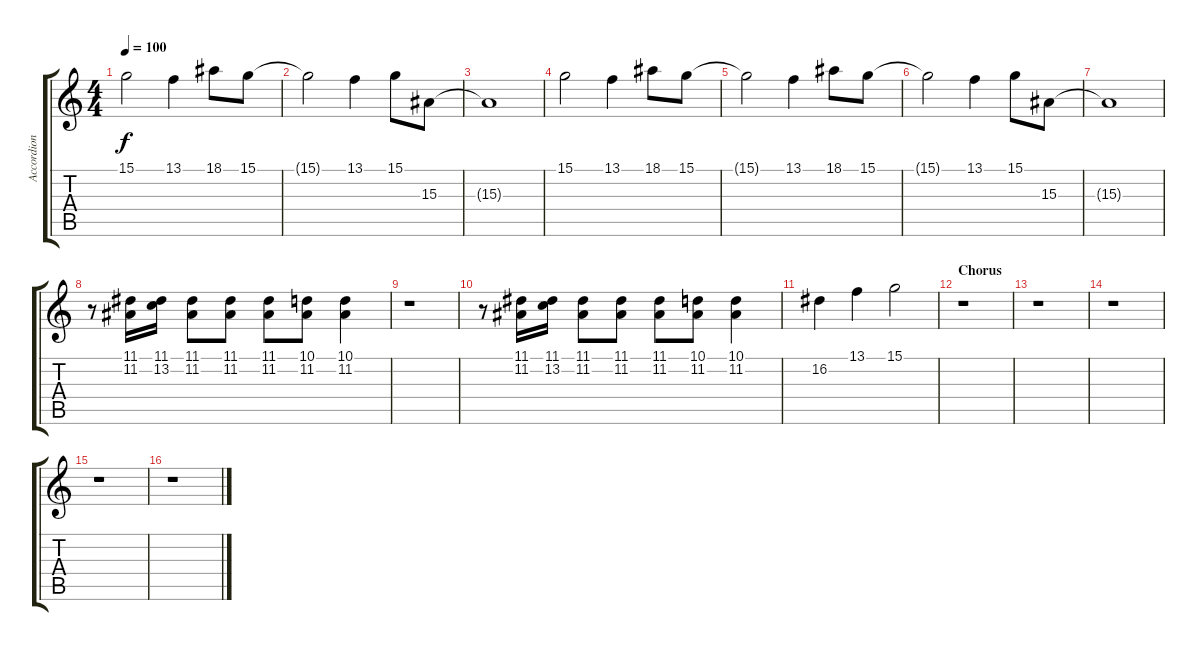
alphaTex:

\track ("Accordion" "Accordion") {instrument accordion}
\staff {score tabs}
\tuning (E4 B3 G3 D3 A2 E2) {hide}
\ts (4 4)
\tempo 100
\clef g2
\ks c
15.1{t}.2{dy f} 13.1.4 18.1.8 15.1.8 |
15.1{t}.2 13.1.4 15.1.8 15.3.8 |
15.3{t}.1 |
15.1.2 13.1.4 18.1.8 15.1.8 |
15.1{t}.2 13.1.4 18.1.8 15.1.8 |
15.1{t}.2 13.1.4 15.1.8 15.3.8 |
15.3{t}.1 |
r.8 (11.1 11.2).16 (11.1 13.2).16 (11.1 11.2).8 (11.1 11.2).8 (11.1 11.2).8 (10.1 11.2).8 (10.1 11.2).4 |
r.1 |
r.8 (11.1 11.2).16 (11.1 13.2).16 (11.1 11.2).8 (11.1 11.2).8 (11.1 11.2).8 (10.1 11.2).8 (10.1 11.2).4 |
16.2.4 13.1.4 15.1.2 |
\section ("" "Chorus")
r.1 |
r.1 |
r.1 |
r.1 |
r.1
